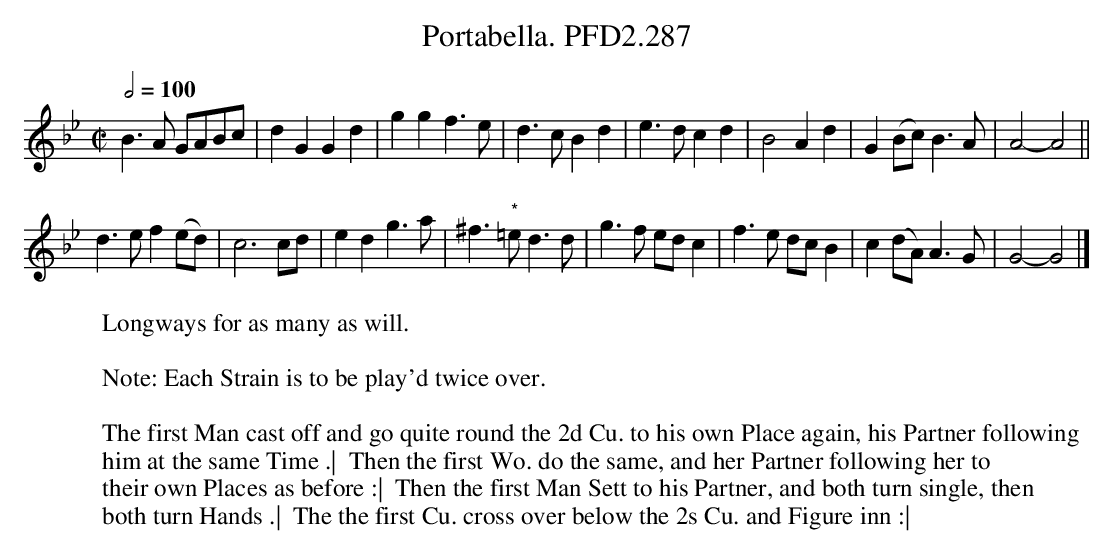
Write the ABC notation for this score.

X:1
T:Portabella. PFD2.287
W:Longways for as many as will.
L:1/4
M:C|
Q:1/2=100
K:Gm
B>A G/A/B/c/|dGGd|ggf>e|d>cBd|e>dcd|B2Ad|G(B/c/) B>A|A2-A2||
d>e f(e/d/)|c3 c/d/|edg>a|^f>"*"=e d>d|g>f e/d/c|f>e d/c/ B|c (d/A/) A>G|G2-G2|]
W:
W:Note: Each Strain is to be play'd twice over.
W:
W:The first Man cast off and go quite round the 2d Cu. to his own Place again, his Partner following
W: him at the same Time .|  Then the first Wo. do the same, and her Partner following her to
W: their own Places as before :|  Then the first Man Sett to his Partner, and both turn single, then
W: both turn Hands .|  The the first Cu. cross over below the 2s Cu. and Figure inn :|
